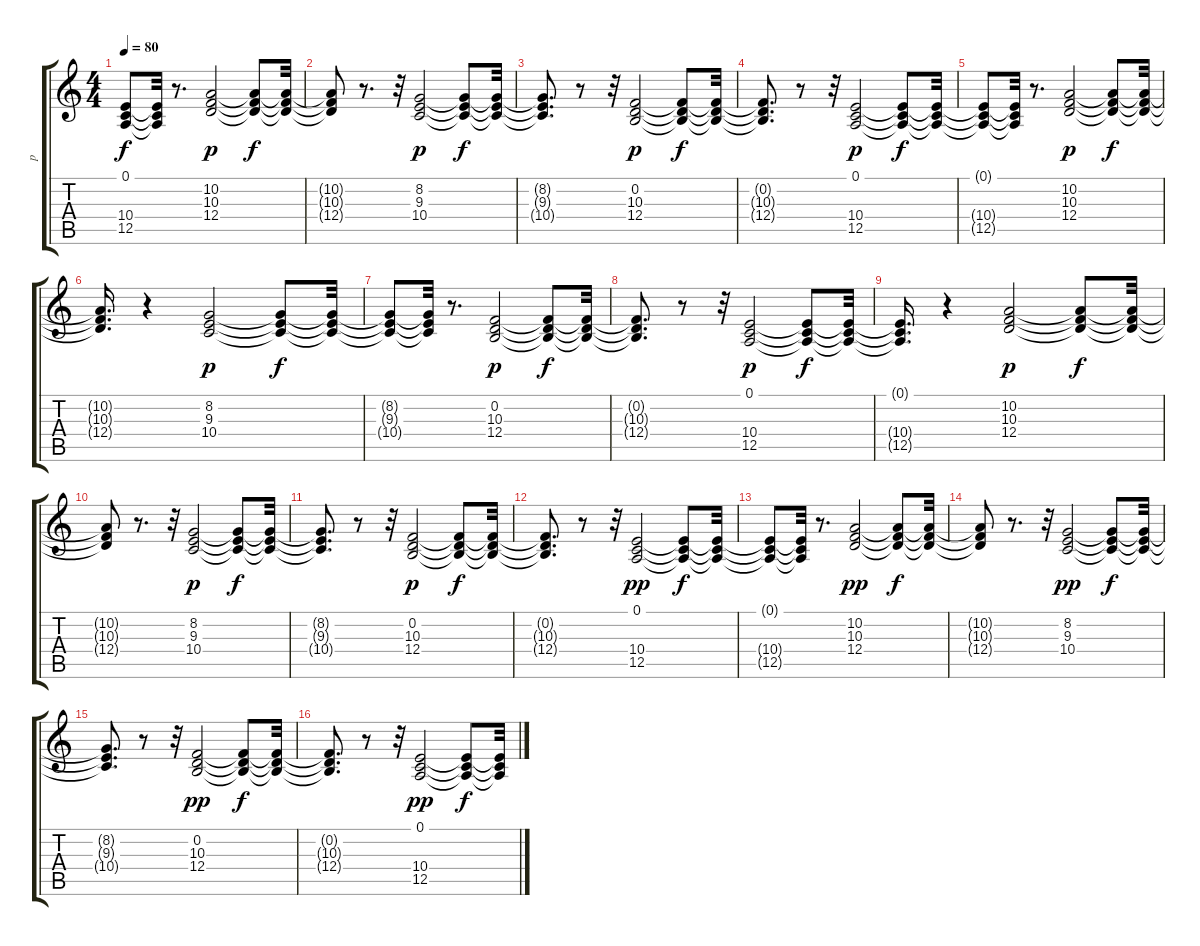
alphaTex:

\track ("p       " "p       ") {instrument pad6metallic}
\staff {score tabs}
\tuning (E4 B3 G3 D3 A2 E2) {hide}
\ts (4 4)
\tempo 80
\clef g2
\ks c
(0.1{t} 10.4{t} 12.5{t}).8{dy f} (0.1{t} 10.4{t} 12.5{t}).32 r.8{d} (10.2 10.3 12.4).2{dy p} (10.2{t} 10.3{t} 12.4{t}).8{dy f} (10.2{t} 10.3{t} 12.4{t}).32 |
(10.2{t} 10.3{t} 12.4{t}).8 r.8{d} r.32 (8.2 9.3 10.4).2{dy p} (8.2{t} 9.3{t} 10.4{t}).8{dy f} (8.2{t} 9.3{t} 10.4{t}).32 |
(8.2{t} 9.3{t} 10.4{t}).8{d} r.8 r.32 (0.2 10.3 12.4).2{dy p} (0.2{t} 10.3{t} 12.4{t}).8{dy f} (0.2{t} 10.3{t} 12.4{t}).32 |
(0.2{t} 10.3{t} 12.4{t}).8{d} r.8 r.32 (0.1 10.4 12.5).2{dy p} (0.1{t} 10.4{t} 12.5{t}).8{dy f} (0.1{t} 10.4{t} 12.5{t}).32 |
(0.1{t} 10.4{t} 12.5{t}).8 (0.1{t} 10.4{t} 12.5{t}).32 r.8{d} (10.2 10.3 12.4).2{dy p} (10.2{t} 10.3{t} 12.4{t}).8{dy f} (10.2{t} 10.3{t} 12.4{t}).32 |
(10.2{t} 10.3{t} 12.4{t}).16{d} r.4 (8.2 9.3 10.4).2{dy p} (8.2{t} 9.3{t} 10.4{t}).8{dy f} (8.2{t} 9.3{t} 10.4{t}).32 |
(8.2{t} 9.3{t} 10.4{t}).8 (8.2{t} 9.3{t} 10.4{t}).32 r.8{d} (0.2 10.3 12.4).2{dy p} (0.2{t} 10.3{t} 12.4{t}).8{dy f} (0.2{t} 10.3{t} 12.4{t}).32 |
(0.2{t} 10.3{t} 12.4{t}).8{d} r.8 r.32 (0.1 10.4 12.5).2{dy p} (0.1{t} 10.4{t} 12.5{t}).8{dy f} (0.1{t} 10.4{t} 12.5{t}).32 |
(0.1{t} 10.4{t} 12.5{t}).16{d} r.4 (10.2 10.3 12.4).2{dy p} (10.2{t} 10.3{t} 12.4{t}).8{dy f} (10.2{t} 10.3{t} 12.4{t}).32 |
(10.2{t} 10.3{t} 12.4{t}).8 r.8{d} r.32 (8.2 9.3 10.4).2{dy p} (8.2{t} 9.3{t} 10.4{t}).8{dy f} (8.2{t} 9.3{t} 10.4{t}).32 |
(8.2{t} 9.3{t} 10.4{t}).8{d} r.8 r.32 (0.2 10.3 12.4).2{dy p} (0.2{t} 10.3{t} 12.4{t}).8{dy f} (0.2{t} 10.3{t} 12.4{t}).32 |
(0.2{t} 10.3{t} 12.4{t}).8{d} r.8 r.32 (0.1 10.4 12.5).2{dy pp} (0.1{t} 10.4{t} 12.5{t}).8{dy f} (0.1{t} 10.4{t} 12.5{t}).32 |
(0.1{t} 10.4{t} 12.5{t}).8 (0.1{t} 10.4{t} 12.5{t}).32 r.8{d} (10.2 10.3 12.4).2{dy pp} (10.2{t} 10.3{t} 12.4{t}).8{dy f} (10.2{t} 10.3{t} 12.4{t}).32 |
(10.2{t} 10.3{t} 12.4{t}).8 r.8{d} r.32 (8.2 9.3 10.4).2{dy pp} (8.2{t} 9.3{t} 10.4{t}).8{dy f} (8.2{t} 9.3{t} 10.4{t}).32 |
(8.2{t} 9.3{t} 10.4{t}).8{d} r.8 r.32 (0.2 10.3 12.4).2{dy pp} (0.2{t} 10.3{t} 12.4{t}).8{dy f} (0.2{t} 10.3{t} 12.4{t}).32 |
(0.2{t} 10.3{t} 12.4{t}).8{d} r.8 r.32 (0.1 10.4 12.5).2{dy pp} (0.1{t} 10.4{t} 12.5{t}).8{dy f} (0.1{t} 10.4{t} 12.5{t}).32
